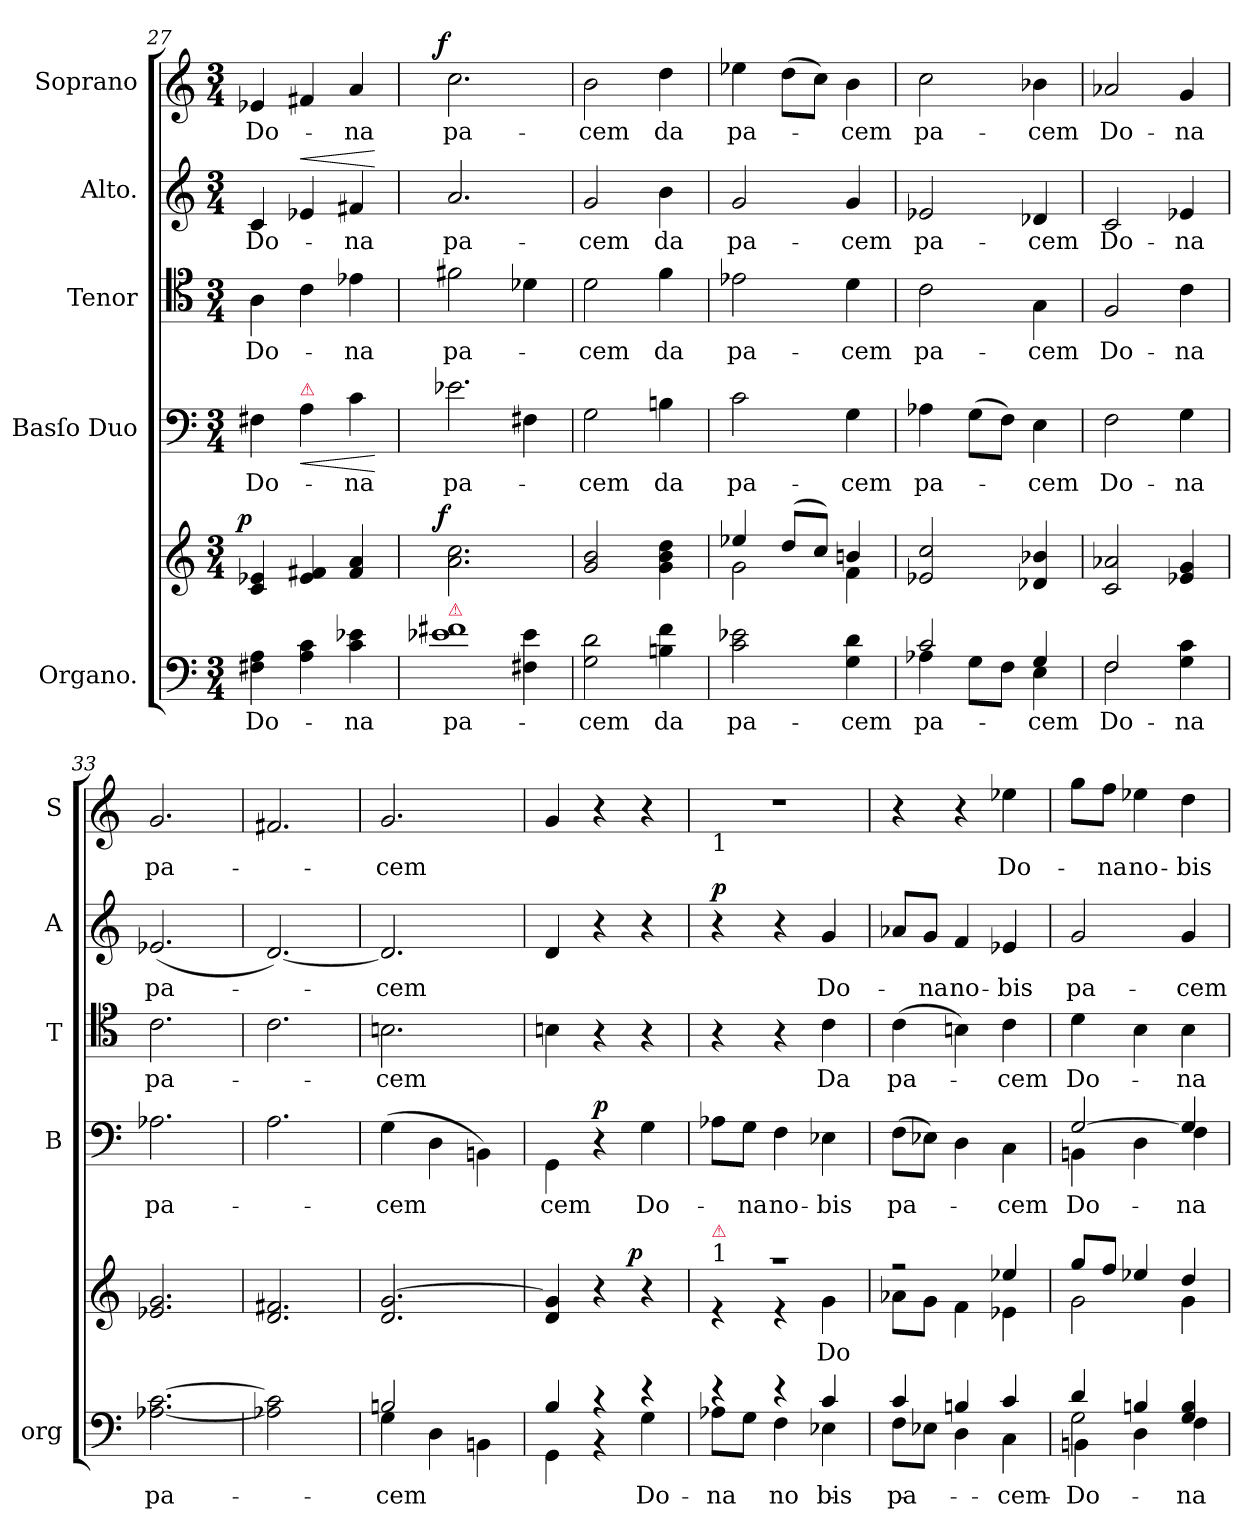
**kern	**text	**kern	**text	**dynam	**kern	**text	**dynam	**kern	**text	**kern	**text	**dynam	**kern	**text	**dynam
*part5	*part5	*part5	*part5	*part5	*part4	*part4	*part4	*part3	*part3	*part2	*part2	*part2	*part1	*part1	*part1
*staff6	*staff6	*staff5	*staff5	*staff5/6	*staff4	*staff4	*staff4	*staff3	*staff3	*staff2	*staff2	*staff2	*staff1	*staff1	*staff1
*I"Organo.	*	*	*	*	*I"Basſo Duo	*	*	*I"Tenor	*	*I"Alto.	*	*	*I"Soprano	*	*
*I'org	*	*	*	*	*I'B	*	*	*I'T	*	*I'A	*	*	*I'S	*	*
*clefF4	*	*clefG2	*	*	*clefF4	*	*	*clefC4	*	*clefG2	*	*	*clefG2	*	*
*k[]	*	*k[]	*	*	*k[]	*	*	*k[]	*	*k[]	*	*	*k[]	*	*
*M3/4	*	*M3/4	*	*	*M3/4	*	*	*M3/4	*	*M3/4	*	*	*M3/4	*	*
=27	=27	=27	=27	=27	=27	=27	=27	=27	=27	=27	=27	=27	=27	=27	=27
!	!	!	!	!LO:DY:b:rj	!	!	!	!	!	!	!	!	!	!	!
4F#X\ 4A\	Do-	4c/ 4e-X/	.	p.	4F#X\	Do-	.	4A\	Do-	4c/	Do-	.	4e-X/	Do-	.
!	!	!	!	!	!LO:TX:a:color=crimson:t=⚠	!	!	!	!	!	!	!	!	!	!
!	!	!	!	!	!	!	!LO:HP:b	!	!	!	!	!LO:HP:a	!	!	!
4A\ 4c\	.	4e-/ 4f#X/	.	.	4A\	.	<	4c\	.	4e-X/	.	<	4f#X/	.	.
4c\ 4e-X\	-na	4f#/ 4a/	.	.	4c\	-na	.	4e-X\	-na	4f#X/	-na	.	4a/	-na	.
.	.	.	.	.	.	.	[	.	.	.	.	[	.	.	.
=28	=28	=28	=28	=28	=28	=28	=28	=28	=28	=28	=28	=28	=28	=28	=28
!LO:TX:a:color=crimson:t=⚠	!	!	!	!	!	!	!	!	!	!	!	!	!	!	!
!LO:N:vis=1	!	!	!	!LO:DY:b:rj	!LO:N:vis=2.	!	!	!	!	!	!	!	!	!	!LO:DY:b:rj
2e-X\ 2f#X\	pa-	2.a\ 2.cc\	.	f	2e-X\	pa-	.	2f#X\	pa-	2.a/	pa-	.	2.cc\	pa-	f
4F#X\ 4e-\	.	.	.	.	4F#X\	.	.	4d-X\	.	.	.	.	.	.	.
=29	=29	=29	=29	=29	=29	=29	=29	=29	=29	=29	=29	=29	=29	=29	=29
2G\ 2d\	-cem	2g/ 2b/	.	.	2G\	-cem	.	2d\	-cem	2g/	-cem	.	2b\	-cem	.
4Bn\ 4f\	da	4g\ 4b\ 4dd\	.	.	4Bn\	da	.	4f\	da	4b\	da	.	4dd\	da	.
=30	=30	=30	=30	=30	=30	=30	=30	=30	=30	=30	=30	=30	=30	=30	=30
*	*	*^	*	*	*	*	*	*	*	*	*	*	*	*	*
2c\ 2e-X\	pa-	4ee-X/	2g\	.	.	2c\	pa-	.	2e-X\	pa-	2g/	pa-	.	4ee-X\	pa-	.
.	.	(<8dd/L	.	.	.	.	.	.	.	.	.	.	.	(>8dd\L	.	.
.	.	8cc/J)	.	.	.	.	.	.	.	.	.	.	.	8cc\J)	.	.
4G\ 4d\	-cem	4bn/	4f\	.	.	4G\	-cem	.	4d\	-cem	4g/	-cem	.	4b\	-cem	.
*	*	*v	*v	*	*	*	*	*	*	*	*	*	*	*	*	*
=31	=31	=31	=31	=31	=31	=31	=31	=31	=31	=31	=31	=31	=31	=31	=31
*^	*	*	*	*	*	*	*	*	*	*	*	*	*	*	*
2c/	4A-X\	pa-	2e-X/ 2cc/	.	.	4A-X\	pa-	.	2c\	pa-	2e-X/	pa-	.	2cc\	pa-	.
.	8G\L	.	.	.	.	(>8G\L	.	.	.	.	.	.	.	.	.	.
.	8F\J	.	.	.	.	8F\J)	.	.	.	.	.	.	.	.	.	.
4G/	4E\	-cem	4d-X/ 4b-X/	.	.	4E\	-cem	.	4G\	-cem	4d-X/	-cem	.	4b-X\	-cem	.
=32	=32	=32	=32	=32	=32	=32	=32	=32	=32	=32	=32	=32	=32	=32	=32	=32
2F/	2F\	Do-	2c/ 2a-X/	.	.	2F\	Do-	.	2F/	Do-	2c/	Do-	.	2a-X/	Do-	.
4G\ 4c\	4ryy	-na	4e-X/ 4g/	.	.	4G\	-na	.	4c\	-na	4e-X/	-na	.	4g/	-na	.
*v	*v	*	*	*	*	*	*	*	*	*	*	*	*	*	*	*
=33	=33	=33	=33	=33	=33	=33	=33	=33	=33	=33	=33	=33	=33	=33	=33
[2.A-X\ [2.c\	pa-	2.e-X/ 2.g/	.	.	2.A-X\	pa-	.	2.c\	pa-	(<2.e-X/	pa-	.	2.g/	pa-	.
=34	=34	=34	=34	=34	=34	=34	=34	=34	=34	=34	=34	=34	=34	=34	=34
!LO:N:vis=2	!	!	!	!	!	!	!	!	!	!	!	!	!	!	!
2.A-X]\ 2.c]\	.	2.d/ 2.f#X/	.	.	2.A\	.	.	2.c\	.	[2.d/)	.	.	2.f#X/	.	.
=35	=35	=35	=35	=35	=35	=35	=35	=35	=35	=35	=35	=35	=35	=35	=35
*^	*	*	*	*	*	*	*	*	*	*	*	*	*	*	*
2Bn/	4G\	-cem	2.d/ [2.g/	.	.	(>4G\	-cem	.	2.Bn\	-cem	2.d/]	-cem	.	2.g/	-cem	.
.	4D\	.	.	.	.	4D\	.	.	.	.	.	.	.	.	.	.
4ryy	4BBn\	.	.	.	.	4BBn\)	.	.	.	.	.	.	.	.	.	.
=36	=36	=36	=36	=36	=36	=36	=36	=36	=36	=36	=36	=36	=36	=36	=36	=36
4B/	4GG\	.	4d/ 4g]/	.	.	4GG\	cem	.	4Bn\	.	4d/	.	.	4g/	.	.
!	!	!	!	!	!	!	!	!LO:DY:b	!	!	!	!	!	!	!	!
4rc	4rBB	.	4r	.	.	4r	.	p	4r	.	4r	.	.	4r	.	.
!	!	!	!	!	!LO:DY:b=2:rj	!	!	!	!	!	!	!	!	!	!	!
4r	4G\	Do-	4r	.	p.	4G\	Do-	.	4r	.	4r	.	.	4r	.	.
=37	=37	=37	=37	=37	=37	=37	=37	=37	=37	=37	=37	=37	=37	=37	=37	=37
*	*	*	*^	*	*	*	*	*	*	*	*	*	*	*	*	*
!	!	!	!	!	!	!	!	!	!	!	!	!	!	!	!LO:TX:b:t=1	!	!
!	!	!	!LO:TX:a:t=1	!	!	!	!	!	!	!	!	!	!	!	!	!	!
!	!	!	!LO:TX:a:color=crimson:t=⚠	!	!	!	!	!	!	!	!	!	!	!	!	!	!
!	!	!	!	!	!	!	!	!	!	!	!	!	!	!LO:DY:b	!	!	!
4re	8A-X\L	-na	2.raa	4r	.	.	8A-X\L	.	.	4r	.	4r	.	p	2.r	.	.
.	8G\J	.	.	.	.	.	8G\J	-na	.	.	.	.	.	.	.	.	.
4re	4F\	no-	.	4r	.	.	4F\	no-	.	4r	.	4r	.	.	.	.	.
4c/	4E-X\	-bis	.	4g\	Do	.	4E-X\	-bis	.	4c\	Da	4g/	Do-	.	.	.	.
=38	=38	=38	=38	=38	=38	=38	=38	=38	=38	=38	=38	=38	=38	=38	=38	=38	=38
4c/	8F\L	pa-	2rff	8a-X\L	.	.	(>8F\L	pa-	.	(>4c\	pa-	8a-X/L	.	.	4r	.	.
.	8E-X\J	.	.	8g\J	.	.	8E-X\J)	.	.	.	.	8g/J	-na	.	.	.	.
4Bn/	4D\	.	.	4f\	.	.	4D\	.	.	4Bn\)	.	4f/	no-	.	4r	.	.
4c/	4C\	-cem	4ee-X/	4e-X\	.	.	4C\	-cem	.	4c\	-cem	4e-X/	-bis	.	4ee-X\	Do-	.
=39	=39	=39	=39	=39	=39	=39	=39	=39	=39	=39	=39	=39	=39	=39	=39	=39	=39
*	*^	*	*	*	*	*	*^	*	*	*	*	*	*	*	*	*	*
4d/	2G\	4BBn\	Do-	8gg/L	2g\	.	.	[2G/	4BBn\	Do-	.	4d\	Do-	2g/	pa-	.	8gg\L	.	.
.	.	.	.	8ff/J	.	.	.	.	.	.	.	.	.	.	.	.	8ff\J	-na	.
4Bn/	.	4D\	.	4ee-X/	.	.	.	.	4D\	.	.	4B\	.	.	.	.	4ee-X\	no-	.
4G/ 4B/	4ryy	4F\	-na	4dd/	4g\	.	.	4G/]	4F\	-na	.	4B\	-na	4g/	-cem	.	4dd\	-bis	.
*v	*v	*v	*	*	*	*	*	*v	*v	*	*	*	*	*	*	*	*	*	*
*	*	*v	*v	*	*	*	*	*	*	*	*	*	*	*	*	*
=	=	=	=	=	=	=	=	=	=	=	=	=	=	=	=
*-	*-	*-	*-	*-	*-	*-	*-	*-	*-	*-	*-	*-	*-	*-	*-
